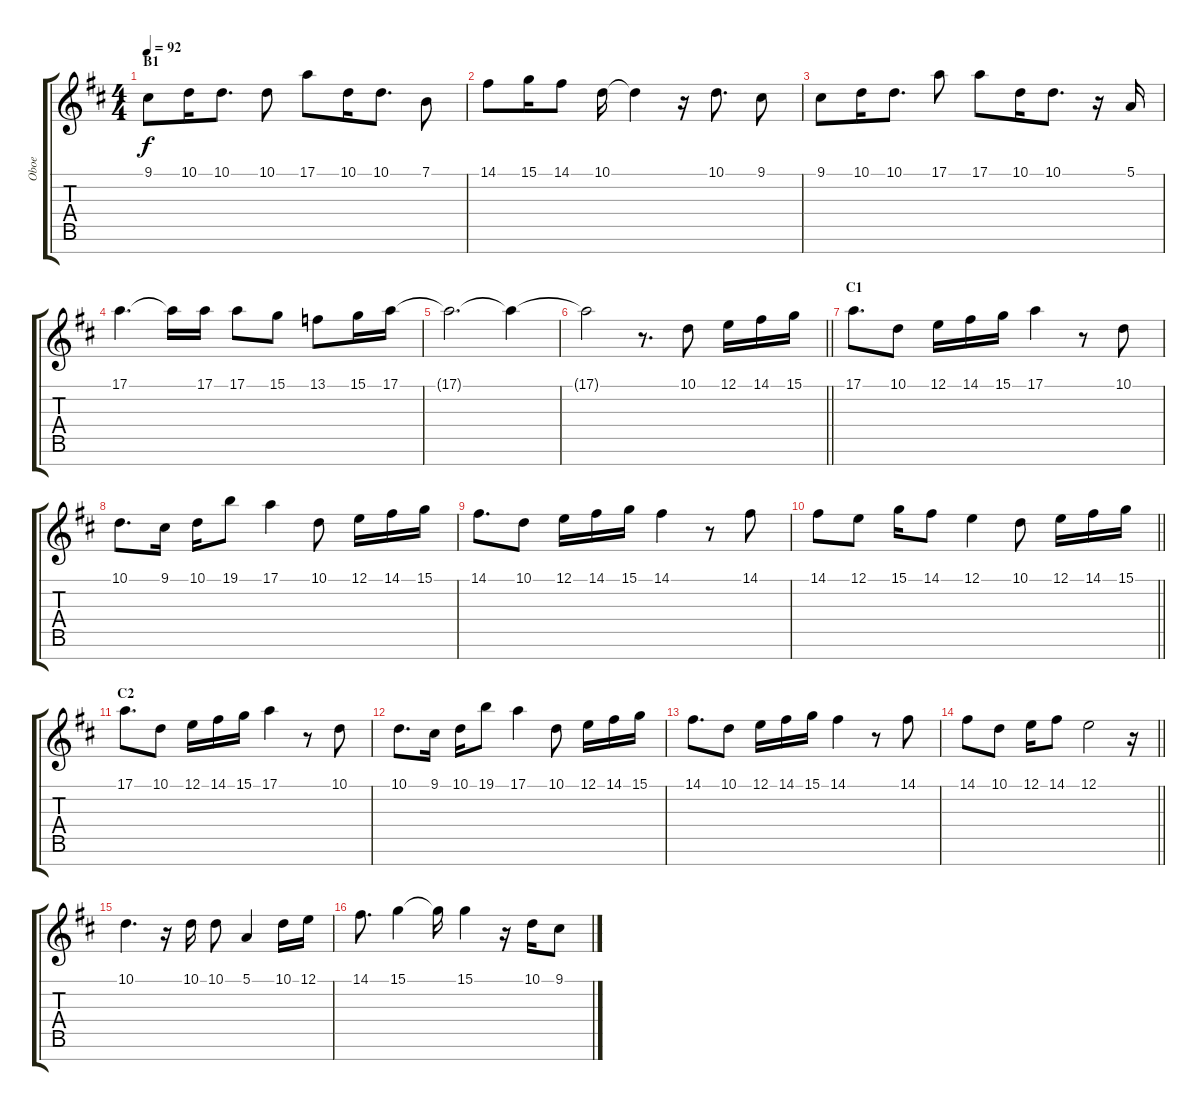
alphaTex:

\track ("Oboe" "Oboe") {instrument oboe}
\staff {score tabs}
\tuning (E4 B3 G3 D3 A2 E2 B1) {hide}
\ts (4 4)
\section ("" "B1")
\tempo 92
\clef g2
\ks d
9.1.8{dy f} 10.1.16 10.1.8{d} 10.1.8 17.1.8 10.1.16 10.1.8{d} 7.1.8 |
14.1.8 15.1.16 14.1.8 10.1.16 10.1{t}.4 r.16 10.1.8{d} 9.1.8 |
9.1.8 10.1.16 10.1.8{d} 17.1.8 17.1.8 10.1.16 10.1.8{d} r.16 5.1.16 |
17.1.4{d} 17.1{t}.16 17.1.16 17.1.8 15.1.8 13.1.8 15.1.16 17.1.16 |
17.1{t}.2{d} 17.1{t}.4{volume 0} |
\barLineRight lightlight
17.1{t}.2 r.8{d volume 11} 10.1.8 12.1.16 14.1.16 15.1.16 |
\section ("" "C1")
17.1.8{d} 10.1.8 12.1.16 14.1.16 15.1.16 17.1.4 r.8 10.1.8 |
10.1.8{d} 9.1.16 10.1.16 19.1.8 17.1.4 10.1.8 12.1.16 14.1.16 15.1.16 |
14.1.8{d} 10.1.8 12.1.16 14.1.16 15.1.16 14.1.4 r.8 14.1.8 |
\barLineRight lightlight
14.1.8 12.1.8 15.1.16 14.1.8 12.1.4 10.1.8 12.1.16 14.1.16 15.1.16 |
\section ("" "C2")
17.1.8{d} 10.1.8 12.1.16 14.1.16 15.1.16 17.1.4 r.8 10.1.8 |
10.1.8{d} 9.1.16 10.1.16 19.1.8 17.1.4 10.1.8 12.1.16 14.1.16 15.1.16 |
14.1.8{d} 10.1.8 12.1.16 14.1.16 15.1.16 14.1.4 r.8 14.1.8 |
\barLineRight lightlight
14.1.8 10.1.8 12.1.16 14.1.8 12.1.2 r.16 |
10.1.4{d} r.16 10.1.16 10.1.8 5.1.4 10.1.16 12.1.16 |
14.1.8{d} 15.1.4 15.1{t}.16 15.1.4 r.16 10.1.16 9.1.8
